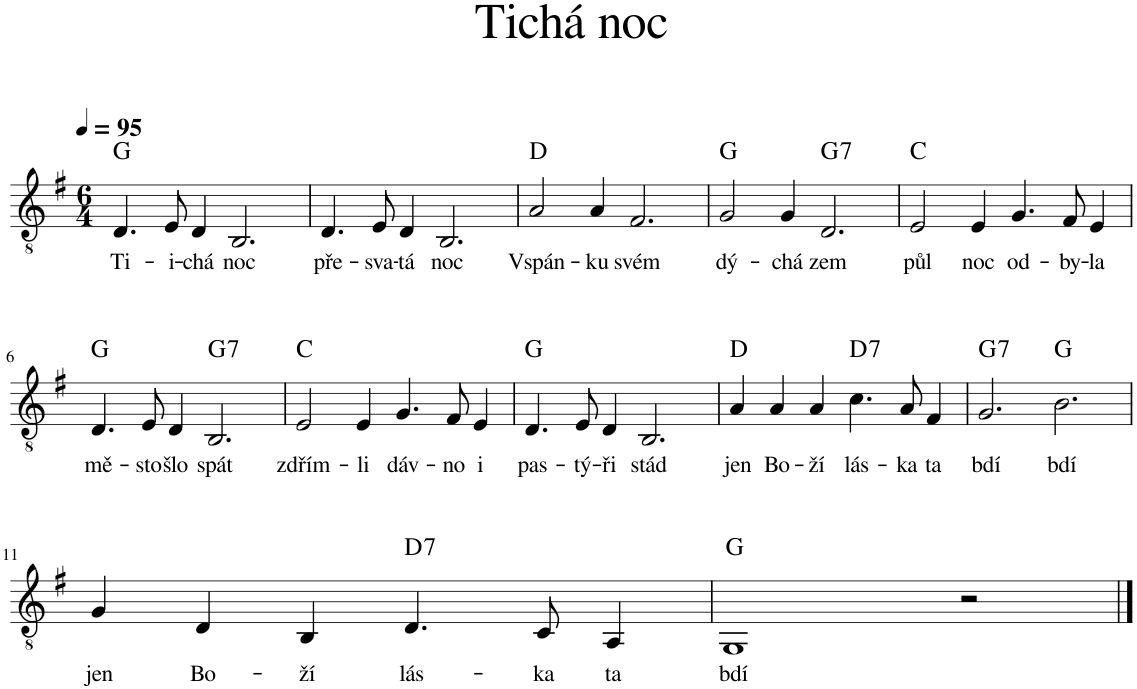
**kern	**text	**harte
*part1	*part1	*part1
*staff1	*staff1	*
*I"Elektrická kytara	*	*
*I'El. kyt.	*	*
*clefGv2	*	*
*k[f#]	*	*
*M6/4	*	*
*MM95	*	*
=1	=1	=1
!	!LO:LY:b	!
4.D/	Ti-	G:maj
!	!LO:LY:b	!
8E/	-i-	.
!	!LO:LY:b	!
4D/	-chá	.
!	!LO:LY:b	!
2.BB/	noc	.
=2	=2	=2
!	!LO:LY:b	!
4.D/	pře-	.
!	!LO:LY:b	!
8E/	-sva-	.
!	!LO:LY:b	!
4D/	-tá	.
!	!LO:LY:b	!
2.BB/	noc	.
=3	=3	=3
!	!LO:LY:b	!
2A/	Vspán-	D:maj
!	!LO:LY:b	!
4A/	-ku	.
!	!LO:LY:b	!
2.F#/	svém	.
=4	=4	=4
!	!LO:LY:b	!
2G/	dý-	G:maj
!	!LO:LY:b	!
4G/	-chá	.
!	!LO:LY:b	!LO:H:kt=7
2.D/	zem	G:7
=5	=5	=5
!	!LO:LY:b	!
2E/	půl	C:maj
!	!LO:LY:b	!
4E/	noc	.
!	!LO:LY:b	!
4.G/	od-	.
!	!LO:LY:b	!
8F#/	-by-	.
!	!LO:LY:b	!
4E/	-la	.
!!LO:LB:g=z
=6	=6	=6
!	!LO:LY:b	!
4.D/	mě-	G:maj
!	!LO:LY:b	!
8E/	-sto	.
!	!LO:LY:b	!
4D/	šlo	.
!	!LO:LY:b	!LO:H:kt=7
2.BB/	spát	G:7
=7	=7	=7
!	!LO:LY:b	!
2E/	zdřím-	C:maj
!	!LO:LY:b	!
4E/	-li	.
!	!LO:LY:b	!
4.G/	dáv-	.
!	!LO:LY:b	!
8F#/	-no	.
!	!LO:LY:b	!
4E/	i	.
=8	=8	=8
!	!LO:LY:b	!
4.D/	pas-	G:maj
!	!LO:LY:b	!
8E/	-tý-	.
!	!LO:LY:b	!
4D/	-ři	.
!	!LO:LY:b	!
2.BB/	stád	.
=9	=9	=9
!	!LO:LY:b	!
4A/	jen	D:maj
!	!LO:LY:b	!
4A/	Bo-	.
!	!LO:LY:b	!
4A/	-ží	.
!	!LO:LY:b	!LO:H:kt=7
4.c\	lás-	D:7
!	!LO:LY:b	!
8A/	-ka	.
!	!LO:LY:b	!
4F#/	ta	.
=10	=10	=10
!	!LO:LY:b	!LO:H:kt=7
2.G/	bdí	G:7
!	!LO:LY:b	!
2.B\	bdí	G:maj
!!LO:LB:g=z
=11	=11	=11
!	!LO:LY:b	!
4G/	jen	.
!	!LO:LY:b	!
4D/	Bo-	.
!	!LO:LY:b	!
4BB/	-ží	.
!	!LO:LY:b	!LO:H:kt=7
4.D/	lás-	D:7
!	!LO:LY:b	!
8C/	-ka	.
!	!LO:LY:b	!
4AA/	ta	.
=12	=12	=12
!	!LO:LY:b	!
1GG	bdí	G:maj
2r	.	.
==	==	==
*-	*-	*-
